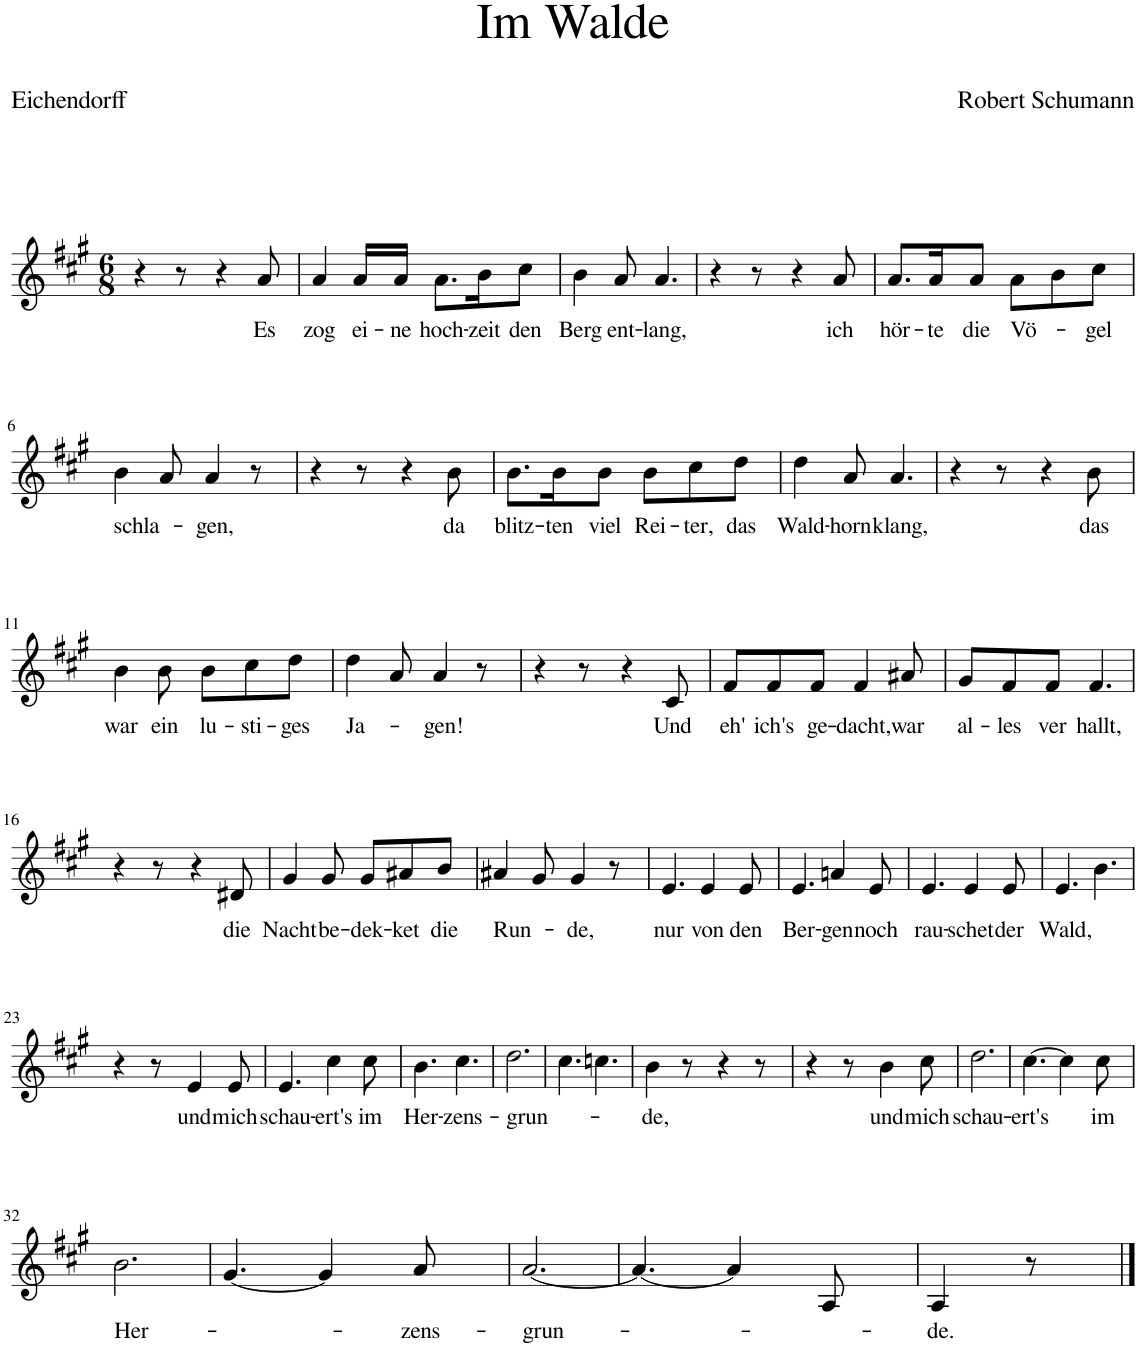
**kern	**text
*part1	*part1
*staff1	*staff1
*I"Piano	*
*I'Pno	*
*clefG2	*
*k[f#c#g#]	*
*M6/8	*
=1	=1
4r	.
8r	.
4r	.
!	!LO:LY:b
8a/	Es
=2	=2
!	!LO:LY:b
4a/	zog
!	!LO:LY:b
16a/LL	ei-
!	!LO:LY:b
16a/JJ	-ne
!	!LO:LY:b
8.a\L	hoch-
!	!LO:LY:b
16b\K	-zeit
!	!LO:LY:b
8cc#\J	den
=3	=3
!	!LO:LY:b
4b\	Berg
!	!LO:LY:b
8a/	ent-
!	!LO:LY:b
4.a/	-lang,
=4	=4
4r	.
8r	.
4r	.
!	!LO:LY:b
8a/	ich
=5	=5
!	!LO:LY:b
8.a/L	hör-
!	!LO:LY:b
16a/K	-te
!	!LO:LY:b
8a/J	die
!	!LO:LY:b
8a\L	Vö-
8b\	.
!	!LO:LY:b
8cc#\J	-gel
!!LO:LB:g=z
=6	=6
!	!LO:LY:b
4b\	schla-
8a/	.
!	!LO:LY:b
4a/	-gen,
8r	.
=7	=7
4r	.
8r	.
4r	.
!	!LO:LY:b
8b\	da
=8	=8
!	!LO:LY:b
8.b\L	blitz-
!	!LO:LY:b
16b\K	-ten
!	!LO:LY:b
8b\J	viel
!	!LO:LY:b
8b\L	Rei-
!	!LO:LY:b
8cc#\	-ter,
!	!LO:LY:b
8dd\J	das
=9	=9
!	!LO:LY:b
4dd\	Wald-
!	!LO:LY:b
8a/	-horn
!	!LO:LY:b
4.a/	klang,
=10	=10
4r	.
8r	.
4r	.
!	!LO:LY:b
8b\	das
!!LO:LB:g=z
=11	=11
!	!LO:LY:b
4b\	war
!	!LO:LY:b
8b\	ein
!	!LO:LY:b
8b\L	lu-
!	!LO:LY:b
8cc#\	-sti-
!	!LO:LY:b
8dd\J	-ges
=12	=12
!	!LO:LY:b
4dd\	Ja-
8a/	.
!	!LO:LY:b
4a/	-gen!
8r	.
=13	=13
4r	.
8r	.
4r	.
!	!LO:LY:b
8c#/	Und
=14	=14
!	!LO:LY:b
8f#/L	eh'
!	!LO:LY:b
8f#/	ich's
!	!LO:LY:b
8f#/J	ge-
!	!LO:LY:b
4f#/	-dacht,
!	!LO:LY:b
8a#X/	war
=15	=15
!	!LO:LY:b
8g#/L	al-
!	!LO:LY:b
8f#/	-les
!	!LO:LY:b
8f#/J	ver
!	!LO:LY:b
4.f#/	hallt,
!!LO:LB:g=z
=16	=16
4r	.
8r	.
4r	.
!	!LO:LY:b
8d#X/	die
=17	=17
!	!LO:LY:b
4g#/	Nacht
!	!LO:LY:b
8g#/	be-
!	!LO:LY:b
8g#/L	-dek-
!	!LO:LY:b
8a#X/	-ket
!	!LO:LY:b
8b/J	die
=18	=18
!	!LO:LY:b
4a#X/	Run-
8g#/	.
!	!LO:LY:b
4g#/	-de,
8r	.
=19	=19
!	!LO:LY:b
4.e/	nur
!	!LO:LY:b
4e/	von
!	!LO:LY:b
8e/	den
=20	=20
!	!LO:LY:b
4.e/	Ber-
!	!LO:LY:b
4an/	-gen
!	!LO:LY:b
8e/	noch
=21	=21
!	!LO:LY:b
4.e/	rau-
!	!LO:LY:b
4e/	-schet
!	!LO:LY:b
8e/	der
=22	=22
!	!LO:LY:b
4.e/	Wald,
4.b\	.
!!LO:LB:g=z
=23	=23
4r	.
8r	.
!	!LO:LY:b
4e/	und
!	!LO:LY:b
8e/	mich
=24	=24
!	!LO:LY:b
4.e/	schau-
!	!LO:LY:b
4cc#\	-ert's
!	!LO:LY:b
8cc#\	im
=25	=25
!	!LO:LY:b
4.b\	Her-
!	!LO:LY:b
4.cc#\	-zens-
=26	=26
!	!LO:LY:b
2.dd\	-grun-
=27	=27
4.cc#\	.
4.ccn\	.
=28	=28
!	!LO:LY:b
4b\	-de,
8r	.
4r	.
8r	.
=29	=29
4r	.
8r	.
!	!LO:LY:b
4b\	und
!	!LO:LY:b
8cc#\	mich
=30	=30
!	!LO:LY:b
2.dd\	schau-
=31	=31
!	!LO:LY:b
[4.cc#\	-ert's
4cc#\]	.
!	!LO:LY:b
8cc#\	im
!!LO:LB:g=z
=32	=32
!	!LO:LY:b
2.b\	Her-
=33	=33
[4.g#/	.
4g#/]	.
!	!LO:LY:b
8a/	-zens-
=34	=34
!	!LO:LY:b
[2.a/	-grun-
=35	=35
4.a/_	.
4a/]	.
8A/	.
=36	=36
!	!LO:LY:b
4A/	-de.
8r	.
==	==
*-	*-
